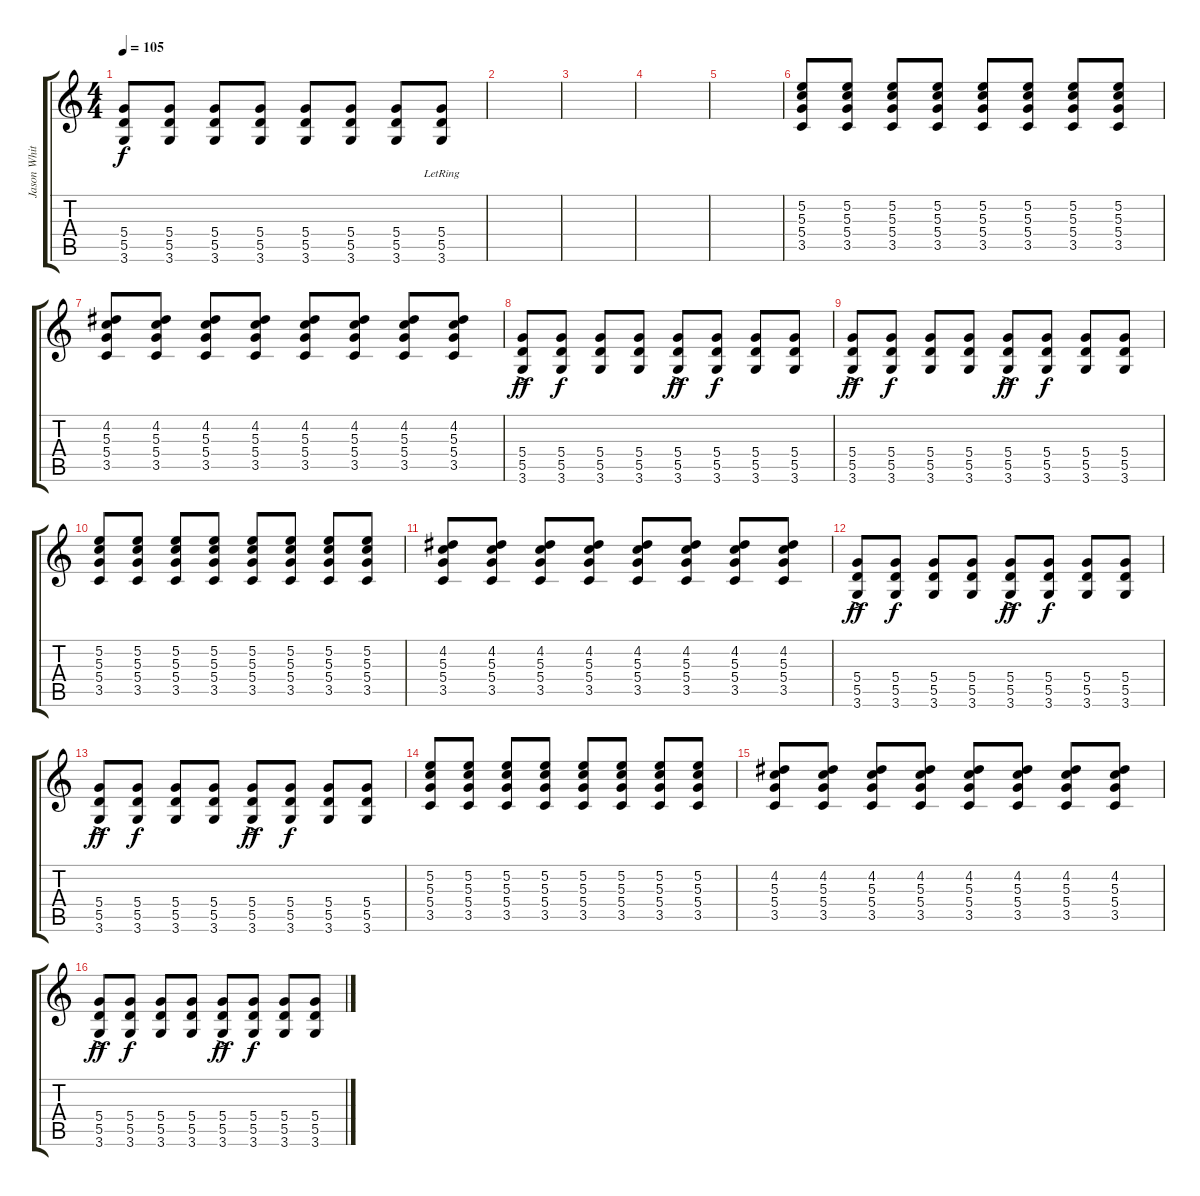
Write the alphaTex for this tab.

\track ("Jason White" "Jason Whit") {instrument distortionguitar}
\staff {score tabs}
\tuning (E4 B3 G3 D3 A2 E2) {hide}
\ts (4 4)
\tempo 105
\clef g2
\ks c
(5.4 5.5 3.6).8{dy f} (5.4 5.5 3.6).8 (5.4 5.5 3.6).8 (5.4 5.5 3.6).8 (5.4 5.5 3.6).8 (5.4 5.5 3.6).8 (5.4 5.5 3.6).8 (5.4{lr} 5.5{lr} 3.6{lr}).8 |
|
|
|
|
(5.2 5.3 5.4 3.5).8 (5.2 5.3 5.4 3.5).8 (5.2 5.3 5.4 3.5).8 (5.2 5.3 5.4 3.5).8 (5.2 5.3 5.4 3.5).8 (5.2 5.3 5.4 3.5).8 (5.2 5.3 5.4 3.5).8 (5.2 5.3 5.4 3.5).8 |
(4.2 5.3 5.4 3.5).8 (4.2 5.3 5.4 3.5).8 (4.2 5.3 5.4 3.5).8 (4.2 5.3 5.4 3.5).8 (4.2 5.3 5.4 3.5).8 (4.2 5.3 5.4 3.5).8 (4.2 5.3 5.4 3.5).8 (4.2 5.3 5.4 3.5).8 |
(5.4{ac} 5.5 3.6).8{dy ff} (5.4 5.5 3.6).8{dy f} (5.4 5.5 3.6).8 (5.4 5.5 3.6).8 (5.4{ac} 5.5 3.6).8{dy ff} (5.4 5.5 3.6).8{dy f} (5.4 5.5 3.6).8 (5.4 5.5 3.6).8 |
(5.4{ac} 5.5 3.6).8{dy ff} (5.4 5.5 3.6).8{dy f} (5.4 5.5 3.6).8 (5.4 5.5 3.6).8 (5.4{ac} 5.5 3.6).8{dy ff} (5.4 5.5 3.6).8{dy f} (5.4 5.5 3.6).8 (5.4 5.5 3.6).8 |
(5.2 5.3 5.4 3.5).8 (5.2 5.3 5.4 3.5).8 (5.2 5.3 5.4 3.5).8 (5.2 5.3 5.4 3.5).8 (5.2 5.3 5.4 3.5).8 (5.2 5.3 5.4 3.5).8 (5.2 5.3 5.4 3.5).8 (5.2 5.3 5.4 3.5).8 |
(4.2 5.3 5.4 3.5).8 (4.2 5.3 5.4 3.5).8 (4.2 5.3 5.4 3.5).8 (4.2 5.3 5.4 3.5).8 (4.2 5.3 5.4 3.5).8 (4.2 5.3 5.4 3.5).8 (4.2 5.3 5.4 3.5).8 (4.2 5.3 5.4 3.5).8 |
(5.4{ac} 5.5 3.6).8{dy ff} (5.4 5.5 3.6).8{dy f} (5.4 5.5 3.6).8 (5.4 5.5 3.6).8 (5.4{ac} 5.5 3.6).8{dy ff} (5.4 5.5 3.6).8{dy f} (5.4 5.5 3.6).8 (5.4 5.5 3.6).8 |
(5.4{ac} 5.5 3.6).8{dy ff} (5.4 5.5 3.6).8{dy f} (5.4 5.5 3.6).8 (5.4 5.5 3.6).8 (5.4{ac} 5.5 3.6).8{dy ff} (5.4 5.5 3.6).8{dy f} (5.4 5.5 3.6).8 (5.4 5.5 3.6).8 |
(5.2 5.3 5.4 3.5).8 (5.2 5.3 5.4 3.5).8 (5.2 5.3 5.4 3.5).8 (5.2 5.3 5.4 3.5).8 (5.2 5.3 5.4 3.5).8 (5.2 5.3 5.4 3.5).8 (5.2 5.3 5.4 3.5).8 (5.2 5.3 5.4 3.5).8 |
(4.2 5.3 5.4 3.5).8 (4.2 5.3 5.4 3.5).8 (4.2 5.3 5.4 3.5).8 (4.2 5.3 5.4 3.5).8 (4.2 5.3 5.4 3.5).8 (4.2 5.3 5.4 3.5).8 (4.2 5.3 5.4 3.5).8 (4.2 5.3 5.4 3.5).8 |
(5.4{ac} 5.5 3.6).8{dy ff} (5.4 5.5 3.6).8{dy f} (5.4 5.5 3.6).8 (5.4 5.5 3.6).8 (5.4{ac} 5.5 3.6).8{dy ff} (5.4 5.5 3.6).8{dy f} (5.4 5.5 3.6).8 (5.4 5.5 3.6).8
